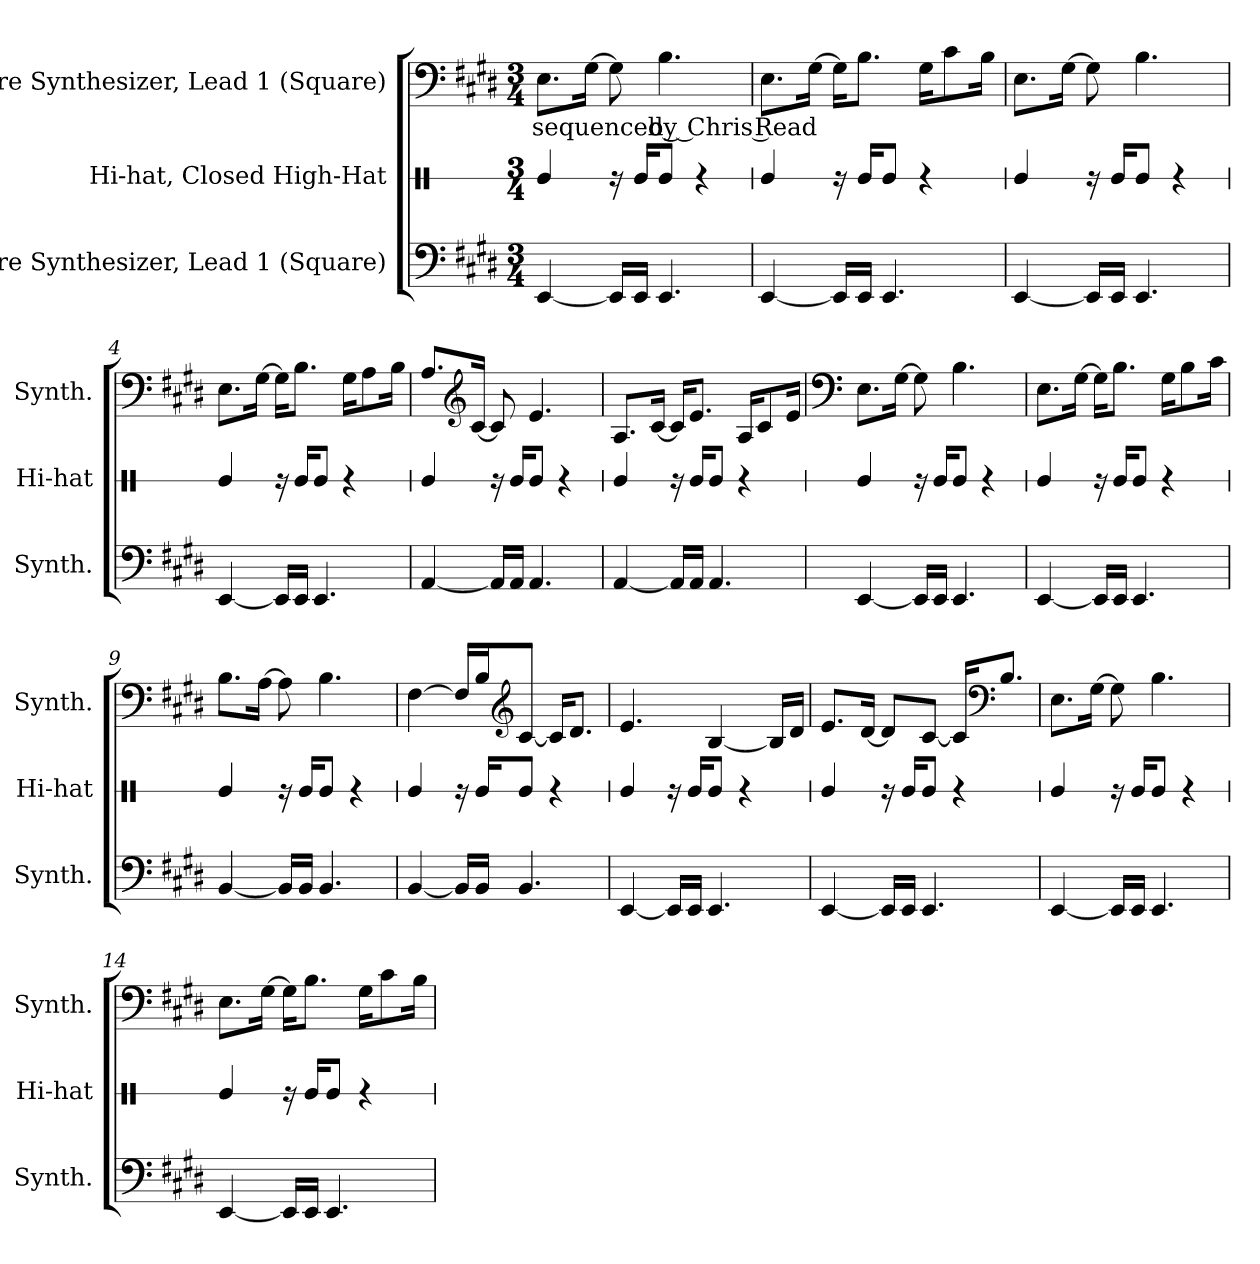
**kern	**kern	**kern	**text
*part3	*part2	*part1	*part1
*staff3	*staff2	*staff1	*staff1
*I"Square Synthesizer, Lead 1 (Square)	*I"Hi-hat, Closed High-Hat	*I"Square Synthesizer, Lead 1 (Square)	*
*I'Synth.	*I'Hi-hat	*I'Synth.	*
*	*stria1	*	*
*clefF4	*clefX	*clefF4	*
*k[f#c#g#d#]	*k[]	*k[f#c#g#d#]	*
*M3/4	*M3/4	*M3/4	*
*MM120	*MM120	*MM120	*
=1	=1	=1	=1
!	!	!	!LO:LY:b
[4EE/	4Re/	8.E\L	sequenced by Chris Read
.	.	[16G#\Jk	.
16EE/LL]	16r	8G#\]	.
16EE/JJ	16Re/KL	.	.
4.EE/	8Re/J	4.B\	.
.	4r	.	.
=2	=2	=2	=2
[4EE/	4Re/	8.E\L	.
.	.	[16G#\Jk	.
16EE/LL]	16r	16G#\KL]	.
16EE/JJ	16Re/KL	8.B\J	.
4.EE/	8Re/J	.	.
.	4r	16G#\KL	.
.	.	8c#\	.
.	.	16B\Jk	.
=3	=3	=3	=3
[4EE/	4Re/	8.E\L	.
.	.	[16G#\Jk	.
16EE/LL]	16r	8G#\]	.
16EE/JJ	16Re/KL	.	.
4.EE/	8Re/J	4.B\	.
.	4r	.	.
!!LO:LB:g=z
=4	=4	=4	=4
[4EE/	4Re/	8.E\L	.
.	.	[16G#\Jk	.
16EE/LL]	16r	16G#\KL]	.
16EE/JJ	16Re/KL	8.B\J	.
4.EE/	8Re/J	.	.
.	4r	16G#\KL	.
.	.	8A\	.
.	.	16B\Jk	.
=5	=5	=5	=5
[4AA/	4Re/	8.A/L	.
*	*	*clefG2	*
.	.	[16c#/Jk	.
16AA/LL]	16r	8c#/]	.
16AA/JJ	16Re/KL	.	.
4.AA/	8Re/J	4.e/	.
.	4r	.	.
=6	=6	=6	=6
[4AA/	4Re/	8.A/L	.
.	.	[16c#/Jk	.
16AA/LL]	16r	16c#/KL]	.
16AA/JJ	16Re/KL	8.e/J	.
4.AA/	8Re/J	.	.
.	4r	16A/KL	.
.	.	8c#/	.
.	.	16e/Jk	.
=7	=7	=7	=7
*	*	*clefF4	*
[4EE/	4Re/	8.E\L	.
.	.	[16G#\Jk	.
16EE/LL]	16r	8G#\]	.
16EE/JJ	16Re/KL	.	.
4.EE/	8Re/J	4.B\	.
.	4r	.	.
!!LO:LB:g=z
=8	=8	=8	=8
[4EE/	4Re/	8.E\L	.
.	.	[16G#\Jk	.
16EE/LL]	16r	16G#\KL]	.
16EE/JJ	16Re/KL	8.B\J	.
4.EE/	8Re/J	.	.
.	4r	16G#\KL	.
.	.	8B\	.
.	.	16c#\Jk	.
=9	=9	=9	=9
[4BB/	4Re/	8.B\L	.
.	.	[16A\Jk	.
16BB/LL]	16r	8A\]	.
16BB/JJ	16Re/KL	.	.
4.BB/	8Re/J	4.B\	.
.	4r	.	.
=10	=10	=10	=10
[4BB/	4Re/	[4F#\	.
16BB/LL]	16r	16F#/LL]	.
16BB/JJ	16Re/KL	16B/J	.
*	*	*clefG2	*
4.BB/	8Re/J	[8c#/J	.
.	4r	16c#/KL]	.
.	.	8.d#/J	.
=11	=11	=11	=11
[4EE/	4Re/	4.e/	.
16EE/LL]	16r	.	.
16EE/JJ	16Re/KL	.	.
4.EE/	8Re/J	[4B/	.
.	4r	.	.
.	.	16B/LL]	.
.	.	16d#/JJ	.
!!LO:LB:g=z
=12	=12	=12	=12
[4EE/	4Re/	8.e/L	.
.	.	[16d#/Jk	.
16EE/LL]	16r	8d#/L]	.
16EE/JJ	16Re/KL	.	.
4.EE/	8Re/J	[8c#/J	.
.	4r	16c#/KL]	.
*	*	*clefF4	*
.	.	8.B/J	.
=13	=13	=13	=13
[4EE/	4Re/	8.E\L	.
.	.	[16G#\Jk	.
16EE/LL]	16r	8G#\]	.
16EE/JJ	16Re/KL	.	.
4.EE/	8Re/J	4.B\	.
.	4r	.	.
=14	=14	=14	=14
[4EE/	4Re/	8.E\L	.
.	.	[16G#\Jk	.
16EE/LL]	16r	16G#\KL]	.
16EE/JJ	16Re/KL	8.B\J	.
4.EE/	8Re/J	.	.
.	4r	16G#\KL	.
.	.	8c#\	.
.	.	16B\Jk	.
=	=	=	=
*-	*-	*-	*-
